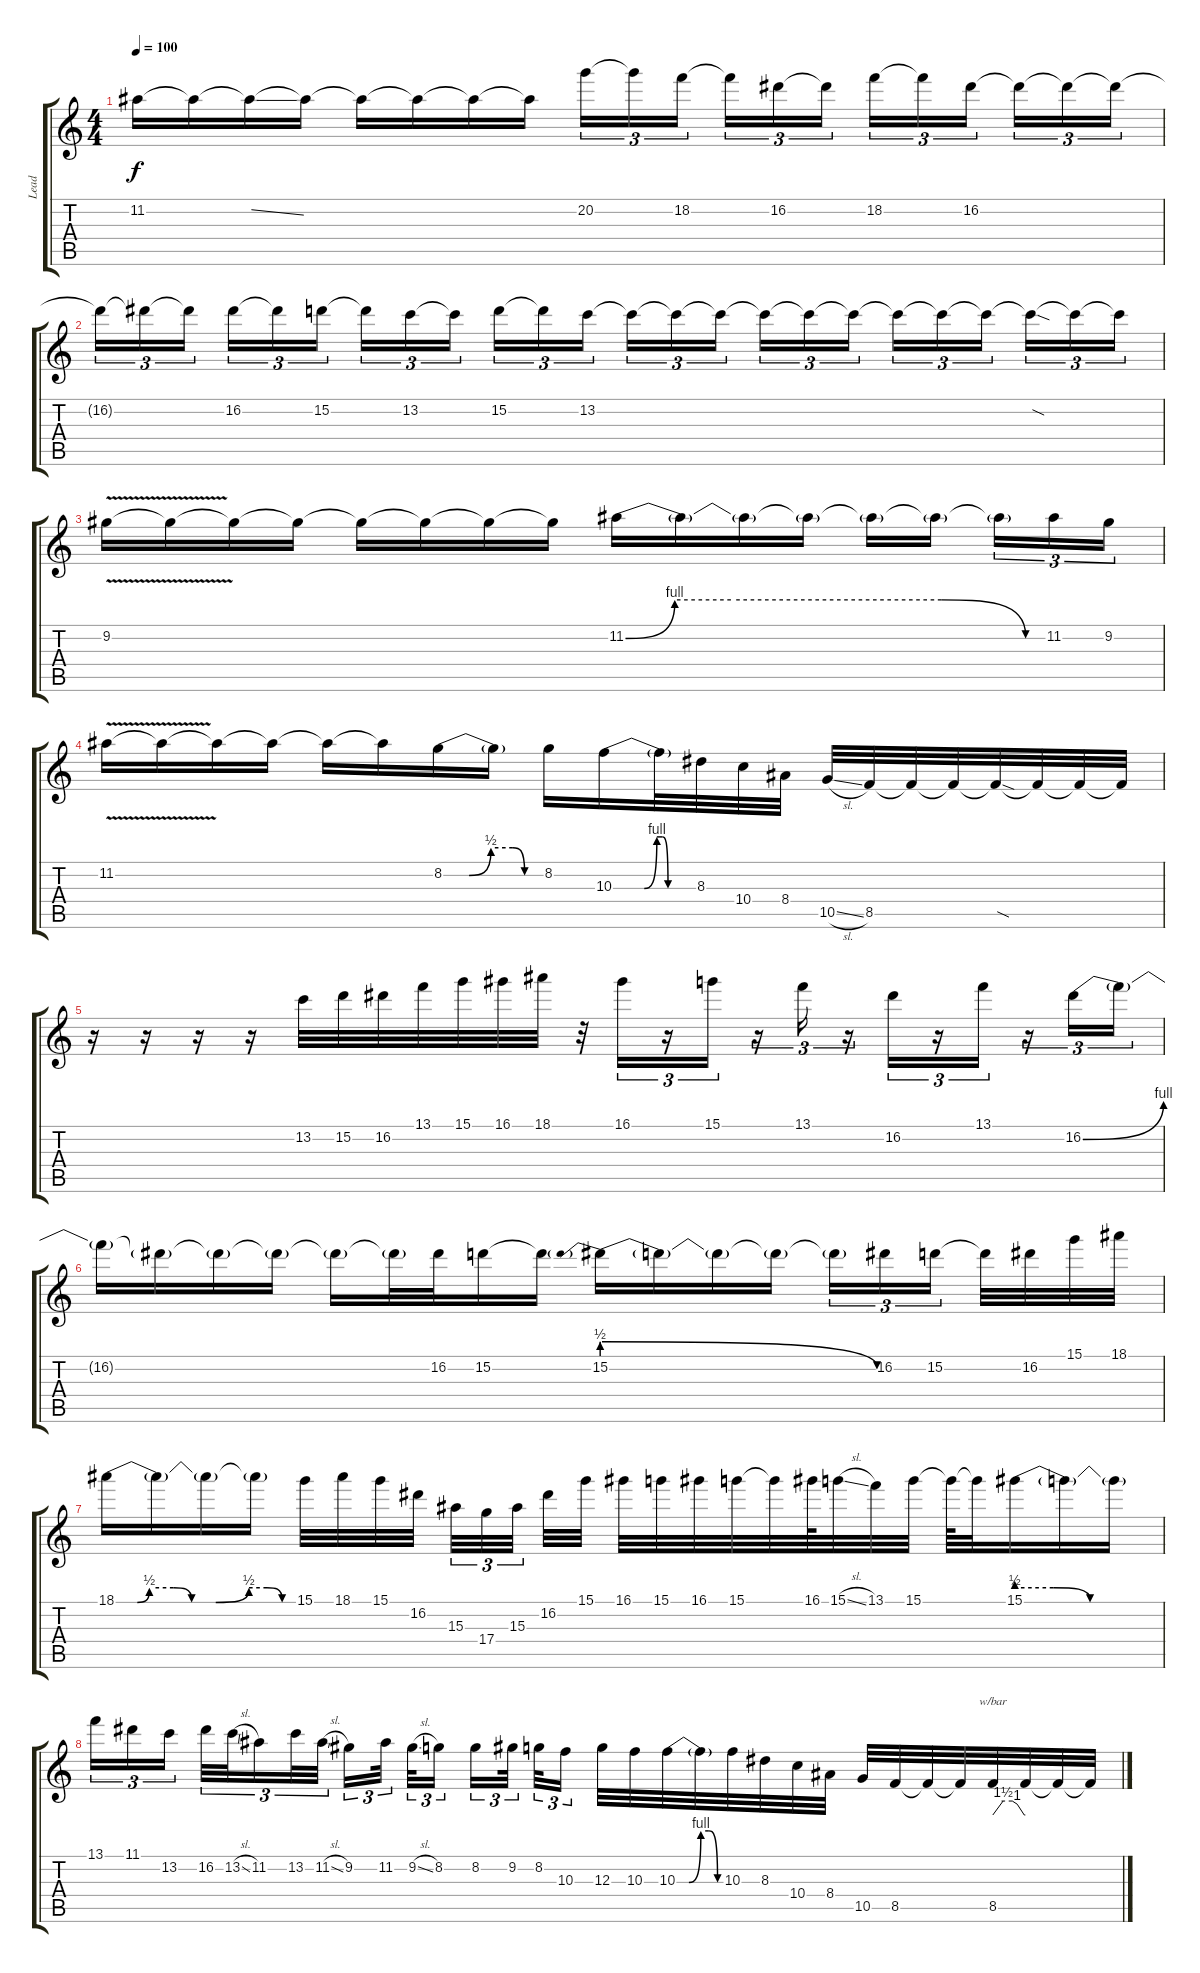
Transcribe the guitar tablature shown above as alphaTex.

\track ("Lead" "Lead") {instrument distortionguitar}
\staff {score tabs}
\tuning (E4 B3 G3 D3 A2 E2) {hide}
\ts (4 4)
\tempo 100
\clef g2
\ks c
11.2.16{dy f} 11.2{t}.16 11.2{ss t}.16 11.2{t}.16 11.2{t}.16 11.2{t}.16 11.2{t}.16 11.2{t}.16 20.2.16{tu (3 2)} 20.2{t}.16{tu (3 2)} 18.2.16{tu (3 2)} 18.2{t}.16{tu (3 2)} 16.2.16{tu (3 2)} 16.2{t}.16{tu (3 2)} 18.2.16{tu (3 2)} 18.2{t}.16{tu (3 2)} 16.2.16{tu (3 2)} 16.2{t}.16{tu (3 2)} 16.2{t}.16{tu (3 2)} 16.2{t}.16{tu (3 2)} |
16.2{t}.16{tu (3 2)} 16.2{t}.16{tu (3 2)} 16.2{t}.16{tu (3 2)} 16.2.16{tu (3 2)} 16.2{t}.16{tu (3 2)} 15.2.16{tu (3 2)} 15.2{t}.16{tu (3 2)} 13.2.16{tu (3 2)} 13.2{t}.16{tu (3 2)} 15.2.16{tu (3 2)} 15.2{t}.16{tu (3 2)} 13.2.16{tu (3 2)} 13.2{t}.16{tu (3 2)} 13.2{t}.16{tu (3 2)} 13.2{t}.16{tu (3 2)} 13.2{t}.16{tu (3 2)} 13.2{t}.16{tu (3 2)} 13.2{t}.16{tu (3 2)} 13.2{t}.16{tu (3 2)} 13.2{t}.16{tu (3 2)} 13.2{t}.16{tu (3 2)} 13.2{sod t}.16{tu (3 2)} 13.2{t}.16{tu (3 2)} 13.2{t}.16{tu (3 2)} |
9.2{v}.16 9.2{t}.16 9.2{t}.16 9.2{t}.16 9.2{t}.16 9.2{t}.16 9.2{t}.16 9.2{t}.16 11.2{be (custom 0 0 7 4 15 4 45 4 57 0 60 0)}.16 11.2{t}.16 11.2{t}.16 11.2{t}.16 11.2{t}.16 11.2{t}.16 11.2{t}.16{tu (3 2)} 11.2.16{tu (3 2)} 9.2.16{tu (3 2)} |
11.2{v}.16 11.2{t}.16 11.2{t}.16 11.2{t}.16 11.2{t}.16 11.2{t}.16 8.2{be (custom 0 0 15 0 28 2 41 2 48 0 60 0)}.16 8.2{t}.16 8.2.16 10.3{be (custom 0 0 13 0 22 0 31 4 35 4 39 0 47 0 49 0 55 0 60 0)}.16 10.3{t}.32 8.3.32 10.4.32 8.4.32 10.5{sl}.32 8.5.32 8.5{t}.32 8.5{t}.32 8.5{sod t}.32 8.5{t}.32 8.5{t}.32 8.5{t}.32 |
r.16 r.16 r.16 r.16 13.2.32 15.2.32 16.2.32 13.1.32 15.1.32 16.1.32 18.1.32 r.32 16.1.16{tu (3 2)} r.16{tu (3 2)} 15.1.16{tu (3 2)} r.16{tu (3 2)} 13.1.16{tu (3 2)} r.16{tu (3 2)} 16.2.16{tu (3 2)} r.16{tu (3 2)} 13.1.16{tu (3 2)} r.16{tu (3 2)} 16.2{be (bend 0 0 60 4)}.16{tu (3 2)} 16.2{t}.16{tu (3 2)} |
16.2{t}.16 16.2{t}.16 16.2{t}.16 16.2{t}.16 16.2{t}.16 16.2{t}.32 16.2.32 15.2.16 15.2{t}.16 15.2{be (prebendrelease 0 2 60 0)}.16 15.2{t}.16 15.2{t}.16 15.2{t}.16 15.2{t}.16{tu (3 2)} 16.2.16{tu (3 2)} 15.2.16{tu (3 2)} 15.2{t}.32 16.2.32 15.1.32 18.1.32 |
18.1{be (custom 0 0 4 0 7 0 11 2 19 2 25 0 28 0 33 0 44 2 50 2 55 0 60 0)}.16 18.1{t}.16 18.1{t}.16 18.1{t}.16 15.1.32 18.1.32 15.1.32 16.2.32 15.3.32{tu (3 2)} 17.4.32{tu (3 2)} 15.3.32{tu (3 2)} 16.2.32 15.1.32 16.1.32 15.1.32 16.1.32 15.1.32 15.1{t}.32 16.1.64 15.1{sl}.32 13.1.32 15.1.32 15.1{t}.64 15.1{t}.32 15.1{be (custom 0 2 15 2 30 0 60 0)}.16 15.1{t}.16 15.1{t}.16 |
13.1.16{tu (3 2)} 11.1.16{tu (3 2)} 13.2.16{tu (3 2)} 16.2.32{tu (3 2)} 13.2{sl}.32{tu (3 2)} 11.2.16{tu (3 2)} 13.2.32{tu (3 2)} 11.2{sl}.32{tu (3 2)} 9.2.16{tu (3 2)} 11.2.32{tu (3 2)} 9.2{sl}.32{tu (3 2)} 8.2.16{tu (3 2)} 8.2.16{tu (3 2)} 9.2.32{tu (3 2)} 8.2.32{tu (3 2)} 10.3.16{tu (3 2)} 12.3.32 10.3.32 10.3{be (custom 0 0 15 0 30 4 40 4 51 0 60 0)}.32 10.3{t}.32 10.3.32 8.3.32 10.4.32 8.4.32 10.5.32 8.5.32 8.5{t}.32 8.5{t}.32 8.5.32{tbe (custom default 0 0 19 6 36 6 45 4 58 0 60 0)} 8.5{t}.32 8.5{t}.32 8.5{t}.32
